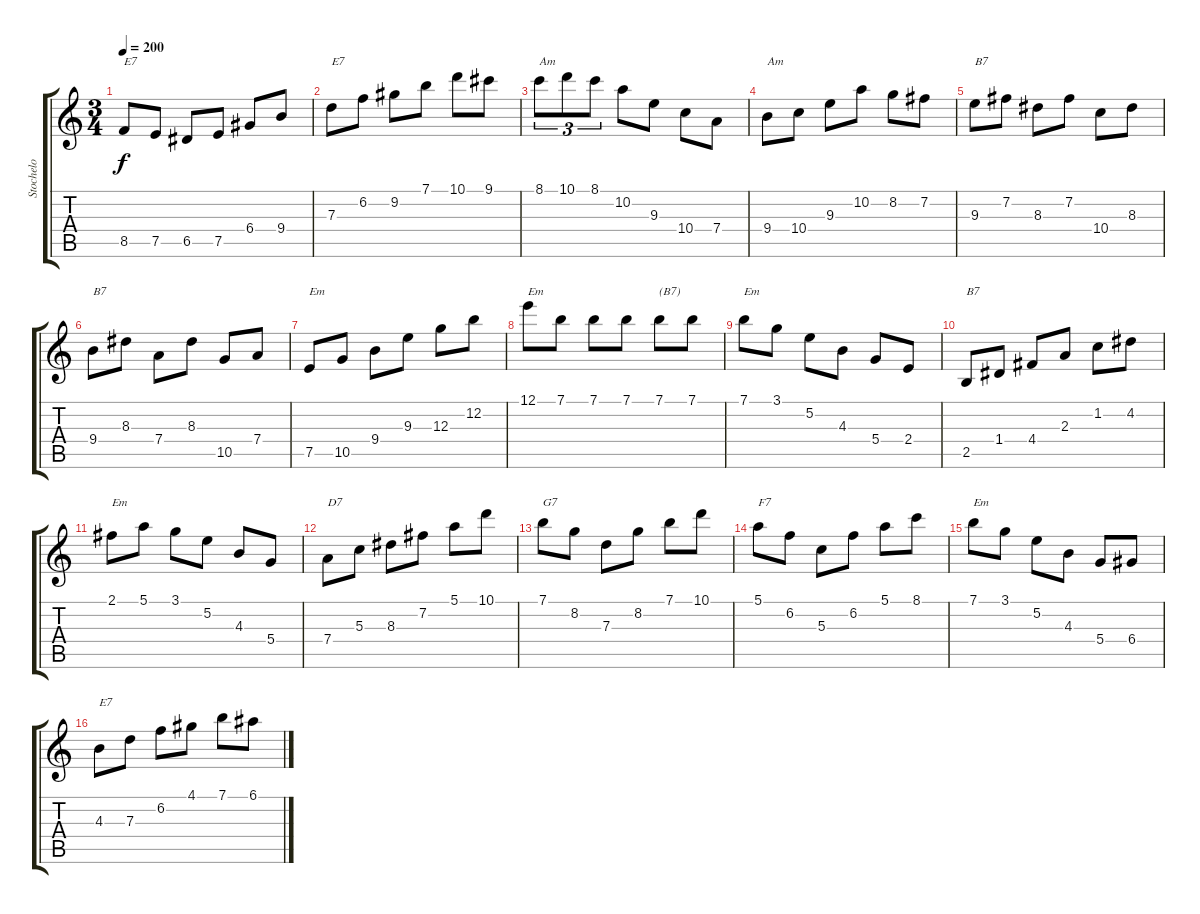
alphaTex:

\track ("Stochelo" "Stochelo") {instrument acousticguitarsteel}
\staff {score tabs}
\tuning (E4 B3 G3 D3 A2 E2) {hide}
\ts (3 4)
\tempo 200
\clef g2
\ks c
8.5.8{txt "E7" dy f} 7.5.8 6.5.8 7.5.8 6.4.8 9.4.8 |
7.3.8{txt "E7"} 6.2.8 9.2.8 7.1.8 10.1.8 9.1.8 |
8.1.8{tu (3 2) txt "Am"} 10.1.8{tu (3 2)} 8.1.8{tu (3 2)} 10.2.8 9.3.8 10.4.8 7.4.8 |
9.4.8{txt "Am"} 10.4.8 9.3.8 10.2.8 8.2.8 7.2.8 |
9.3.8{txt "B7"} 7.2.8 8.3.8 7.2.8 10.4.8 8.3.8 |
9.4.8{txt "B7"} 8.3.8 7.4.8 8.3.8 10.5.8 7.4.8 |
7.5.8{txt "Em"} 10.5.8 9.4.8 9.3.8 12.3.8 12.2.8 |
12.1.8{txt "Em"} 7.1.8 7.1.8 7.1.8 7.1.8{txt "(B7)"} 7.1.8 |
7.1.8{txt "Em"} 3.1.8 5.2.8 4.3.8 5.4.8 2.4.8 |
2.5.8{txt "B7"} 1.4.8 4.4.8 2.3.8 1.2.8 4.2.8 |
2.1.8{txt "Em"} 5.1.8 3.1.8 5.2.8 4.3.8 5.4.8 |
7.4.8{txt "D7"} 5.3.8 8.3.8 7.2.8 5.1.8 10.1.8 |
7.1.8{txt "G7"} 8.2.8 7.3.8 8.2.8 7.1.8 10.1.8 |
5.1.8{txt "F7"} 6.2.8 5.3.8 6.2.8 5.1.8 8.1.8 |
7.1.8{txt "Em"} 3.1.8 5.2.8 4.3.8 5.4.8 6.4.8 |
4.3.8{txt "E7"} 7.3.8 6.2.8 4.1.8 7.1.8 6.1.8
